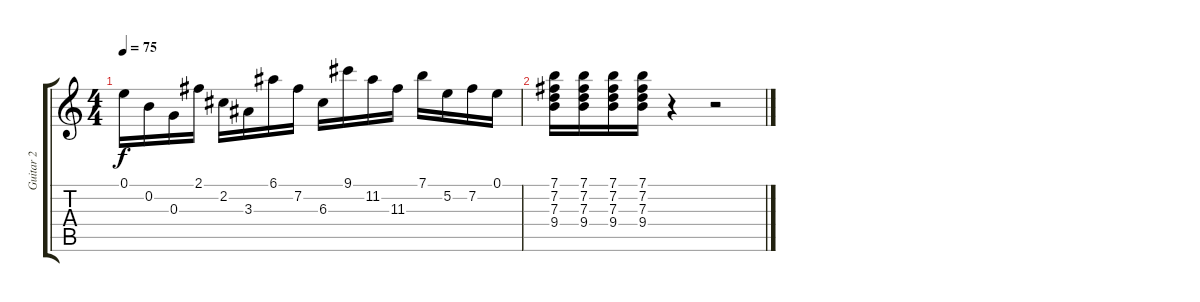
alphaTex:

\track ("Guitar 2" "Guitar 2") {instrument acousticguitarsteel}
\staff {score tabs}
\tuning (E4 B3 G3 D3 A2 E2) {hide}
\ts (4 4)
\tempo 75
\clef g2
\ks c
0.1.16{dy f} 0.2.16 0.3.16 2.1.16 2.2.16 3.3.16 6.1.16 7.2.16 6.3.16 9.1.16 11.2.16 11.3.16 7.1.16 5.2.16 7.2.16 0.1.16 |
(7.1 7.2 7.3 9.4).16 (7.1 7.2 7.3 9.4).16 (7.1 7.2 7.3 9.4).16 (7.1 7.2 7.3 9.4).16 r.4 r.2
